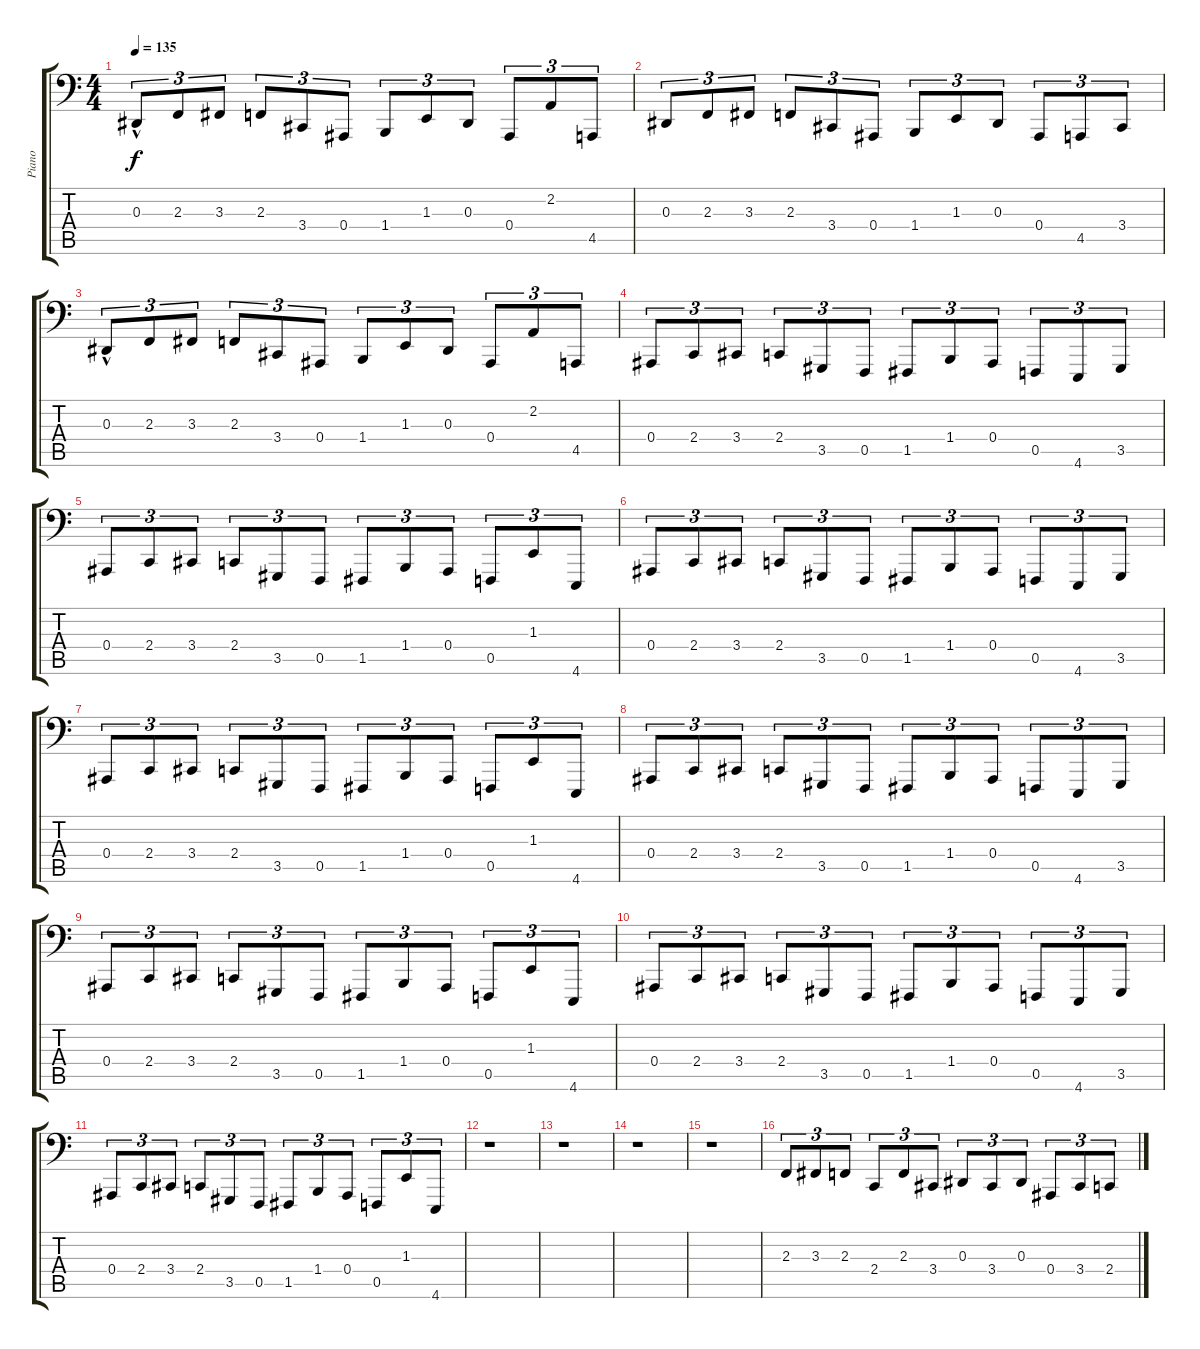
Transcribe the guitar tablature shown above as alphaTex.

\track ("Piano" "Piano") {instrument acousticgrandpiano}
\staff {score tabs}
\tuning (C3 G2 Eb2 Bb1 F1 C1) {hide}
\ts (4 4)
\tempo 135
\clef f4
\ks c
0.3{hac}.8{tu (3 2) dy f} 2.3.8{tu (3 2)} 3.3.8{tu (3 2)} 2.3.8{tu (3 2)} 3.4.8{tu (3 2)} 0.4.8{tu (3 2)} 1.4.8{tu (3 2)} 1.3.8{tu (3 2)} 0.3.8{tu (3 2)} 0.4.8{tu (3 2)} 2.2.8{tu (3 2)} 4.5.8{tu (3 2)} |
0.3.8{tu (3 2)} 2.3.8{tu (3 2)} 3.3.8{tu (3 2)} 2.3.8{tu (3 2)} 3.4.8{tu (3 2)} 0.4.8{tu (3 2)} 1.4.8{tu (3 2)} 1.3.8{tu (3 2)} 0.3.8{tu (3 2)} 0.4.8{tu (3 2)} 4.5.8{tu (3 2)} 3.4.8{tu (3 2)} |
0.3{hac}.8{tu (3 2)} 2.3.8{tu (3 2)} 3.3.8{tu (3 2)} 2.3.8{tu (3 2)} 3.4.8{tu (3 2)} 0.4.8{tu (3 2)} 1.4.8{tu (3 2)} 1.3.8{tu (3 2)} 0.3.8{tu (3 2)} 0.4.8{tu (3 2)} 2.2.8{tu (3 2)} 4.5.8{tu (3 2)} |
0.4.8{tu (3 2)} 2.4.8{tu (3 2)} 3.4.8{tu (3 2)} 2.4.8{tu (3 2)} 3.5.8{tu (3 2)} 0.5.8{tu (3 2)} 1.5.8{tu (3 2)} 1.4.8{tu (3 2)} 0.4.8{tu (3 2)} 0.5.8{tu (3 2)} 4.6.8{tu (3 2)} 3.5.8{tu (3 2)} |
0.4.8{tu (3 2)} 2.4.8{tu (3 2)} 3.4.8{tu (3 2)} 2.4.8{tu (3 2)} 3.5.8{tu (3 2)} 0.5.8{tu (3 2)} 1.5.8{tu (3 2)} 1.4.8{tu (3 2)} 0.4.8{tu (3 2)} 0.5.8{tu (3 2)} 1.3.8{tu (3 2)} 4.6.8{tu (3 2)} |
0.4.8{tu (3 2)} 2.4.8{tu (3 2)} 3.4.8{tu (3 2)} 2.4.8{tu (3 2)} 3.5.8{tu (3 2)} 0.5.8{tu (3 2)} 1.5.8{tu (3 2)} 1.4.8{tu (3 2)} 0.4.8{tu (3 2)} 0.5.8{tu (3 2)} 4.6.8{tu (3 2)} 3.5.8{tu (3 2)} |
0.4.8{tu (3 2)} 2.4.8{tu (3 2)} 3.4.8{tu (3 2)} 2.4.8{tu (3 2)} 3.5.8{tu (3 2)} 0.5.8{tu (3 2)} 1.5.8{tu (3 2)} 1.4.8{tu (3 2)} 0.4.8{tu (3 2)} 0.5.8{tu (3 2)} 1.3.8{tu (3 2)} 4.6.8{tu (3 2)} |
0.4.8{tu (3 2)} 2.4.8{tu (3 2)} 3.4.8{tu (3 2)} 2.4.8{tu (3 2)} 3.5.8{tu (3 2)} 0.5.8{tu (3 2)} 1.5.8{tu (3 2)} 1.4.8{tu (3 2)} 0.4.8{tu (3 2)} 0.5.8{tu (3 2)} 4.6.8{tu (3 2)} 3.5.8{tu (3 2)} |
0.4.8{tu (3 2)} 2.4.8{tu (3 2)} 3.4.8{tu (3 2)} 2.4.8{tu (3 2)} 3.5.8{tu (3 2)} 0.5.8{tu (3 2)} 1.5.8{tu (3 2)} 1.4.8{tu (3 2)} 0.4.8{tu (3 2)} 0.5.8{tu (3 2)} 1.3.8{tu (3 2)} 4.6.8{tu (3 2)} |
0.4.8{tu (3 2)} 2.4.8{tu (3 2)} 3.4.8{tu (3 2)} 2.4.8{tu (3 2)} 3.5.8{tu (3 2)} 0.5.8{tu (3 2)} 1.5.8{tu (3 2)} 1.4.8{tu (3 2)} 0.4.8{tu (3 2)} 0.5.8{tu (3 2)} 4.6.8{tu (3 2)} 3.5.8{tu (3 2)} |
0.4.8{tu (3 2)} 2.4.8{tu (3 2)} 3.4.8{tu (3 2)} 2.4.8{tu (3 2)} 3.5.8{tu (3 2)} 0.5.8{tu (3 2)} 1.5.8{tu (3 2)} 1.4.8{tu (3 2)} 0.4.8{tu (3 2)} 0.5.8{tu (3 2)} 1.3.8{tu (3 2)} 4.6.8{tu (3 2)} |
r.1 |
r.1 |
r.1 |
r.1 |
2.3.8{tu (3 2)} 3.3.8{tu (3 2)} 2.3.8{tu (3 2)} 2.4.8{tu (3 2)} 2.3.8{tu (3 2)} 3.4.8{tu (3 2)} 0.3.8{tu (3 2)} 3.4.8{tu (3 2)} 0.3.8{tu (3 2)} 0.4.8{tu (3 2)} 3.4.8{tu (3 2)} 2.4.8{tu (3 2)}
